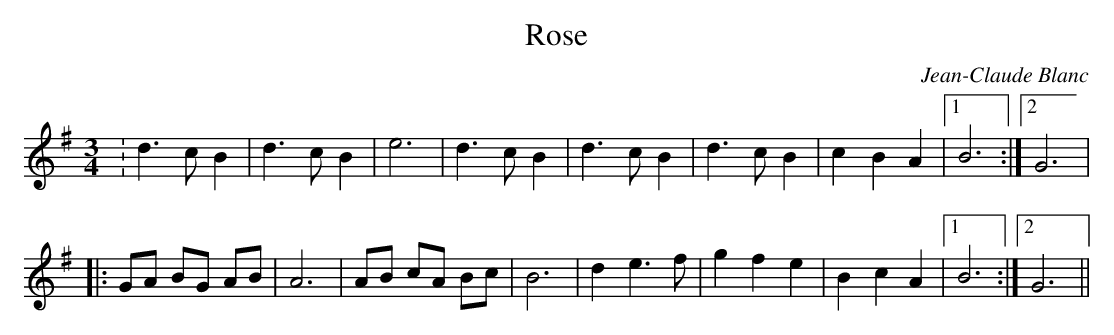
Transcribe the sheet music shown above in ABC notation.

X:1
T:Rose
C:Jean-Claude Blanc
L:1/4
M:3/4
K:G major
:d>cB|d>cB|e3|d>cB|d>cB|d>cB|cBA|1B3:|2G3|
|:G/A/ B/G/ A/B/|A3|A/B/ c/A/ B/c/|B3|de>f|gfe|BcA|1B3:|2G3||
